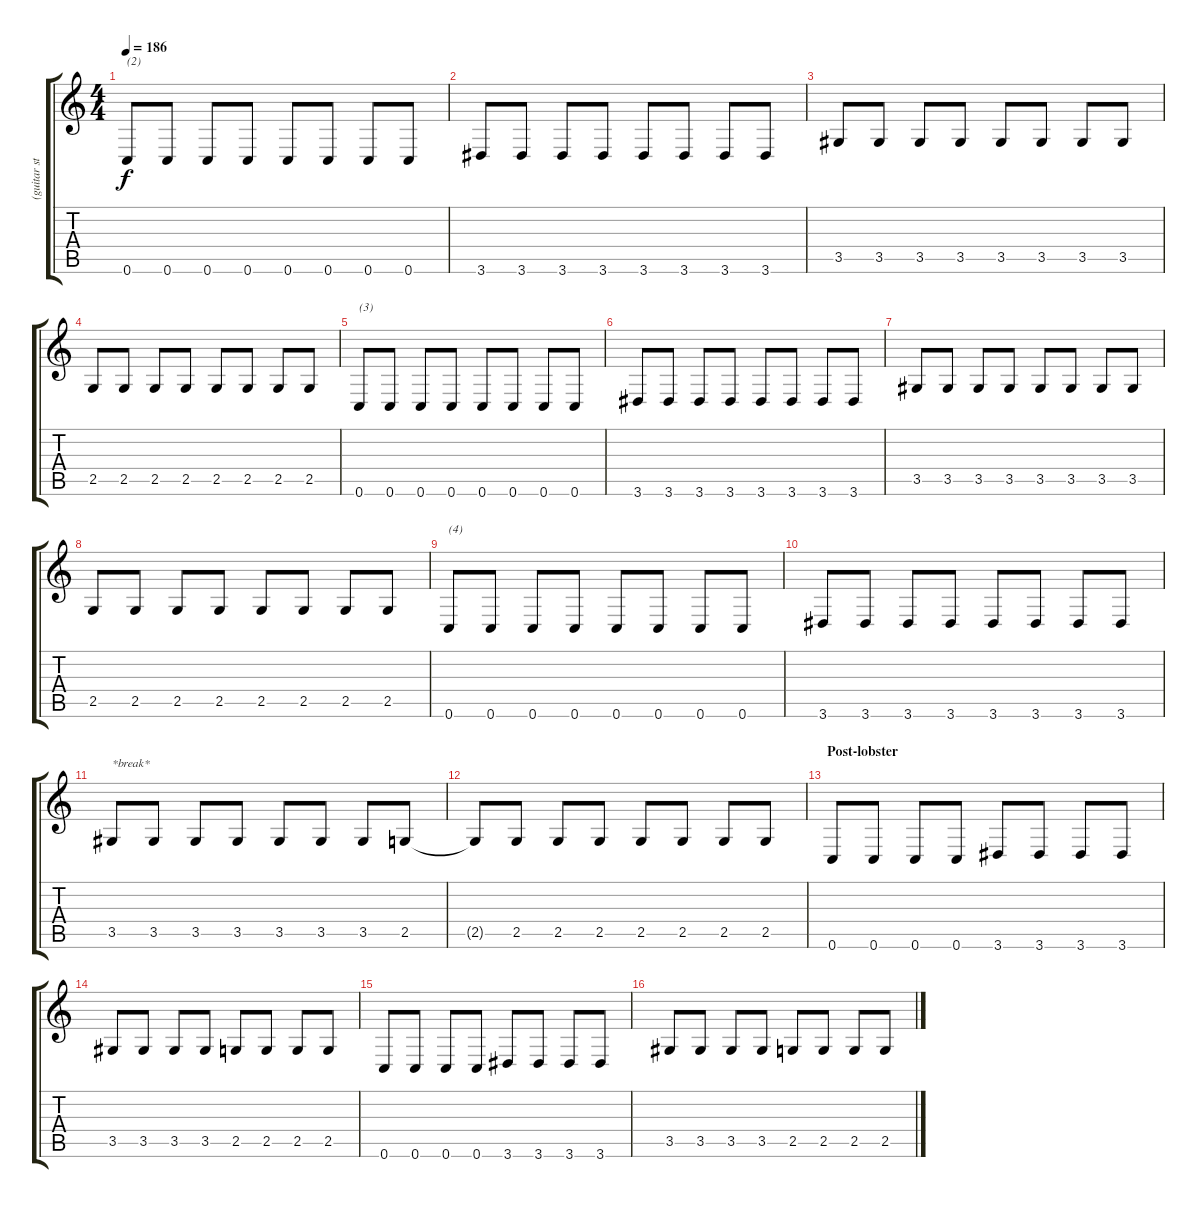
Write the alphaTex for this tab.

\track ("(guitar stereo reverb)" "(guitar st") {instrument acousticguitarsteel}
\staff {score tabs}
\tuning (E4 B3 G3 D3 F2 C2) {hide}
\ts (4 4)
\tempo 186
\clef g2
\ks c
0.6.8{txt "(2)" dy f} 0.6.8 0.6.8 0.6.8 0.6.8 0.6.8 0.6.8 0.6.8 |
3.6.8 3.6.8 3.6.8 3.6.8 3.6.8 3.6.8 3.6.8 3.6.8 |
3.5.8 3.5.8 3.5.8 3.5.8 3.5.8 3.5.8 3.5.8 3.5.8 |
2.5.8 2.5.8 2.5.8 2.5.8 2.5.8 2.5.8 2.5.8 2.5.8 |
0.6.8{txt "(3)"} 0.6.8 0.6.8 0.6.8 0.6.8 0.6.8 0.6.8 0.6.8 |
3.6.8 3.6.8 3.6.8 3.6.8 3.6.8 3.6.8 3.6.8 3.6.8 |
3.5.8 3.5.8 3.5.8 3.5.8 3.5.8 3.5.8 3.5.8 3.5.8 |
2.5.8 2.5.8 2.5.8 2.5.8 2.5.8 2.5.8 2.5.8 2.5.8 |
0.6.8{txt "(4)"} 0.6.8 0.6.8 0.6.8 0.6.8 0.6.8 0.6.8 0.6.8 |
3.6.8 3.6.8 3.6.8 3.6.8 3.6.8 3.6.8 3.6.8 3.6.8 |
3.5.8{txt "*break*"} 3.5.8 3.5.8 3.5.8 3.5.8 3.5.8 3.5.8 2.5.8 |
2.5{t}.8 2.5.8 2.5.8 2.5.8 2.5.8 2.5.8 2.5.8 2.5.8 |
\section ("" "Post-lobster")
0.6.8 0.6.8 0.6.8 0.6.8 3.6.8 3.6.8 3.6.8 3.6.8 |
3.5.8 3.5.8 3.5.8 3.5.8 2.5.8 2.5.8 2.5.8 2.5.8 |
0.6.8 0.6.8 0.6.8 0.6.8 3.6.8 3.6.8 3.6.8 3.6.8 |
3.5.8 3.5.8 3.5.8 3.5.8 2.5.8 2.5.8 2.5.8 2.5.8
